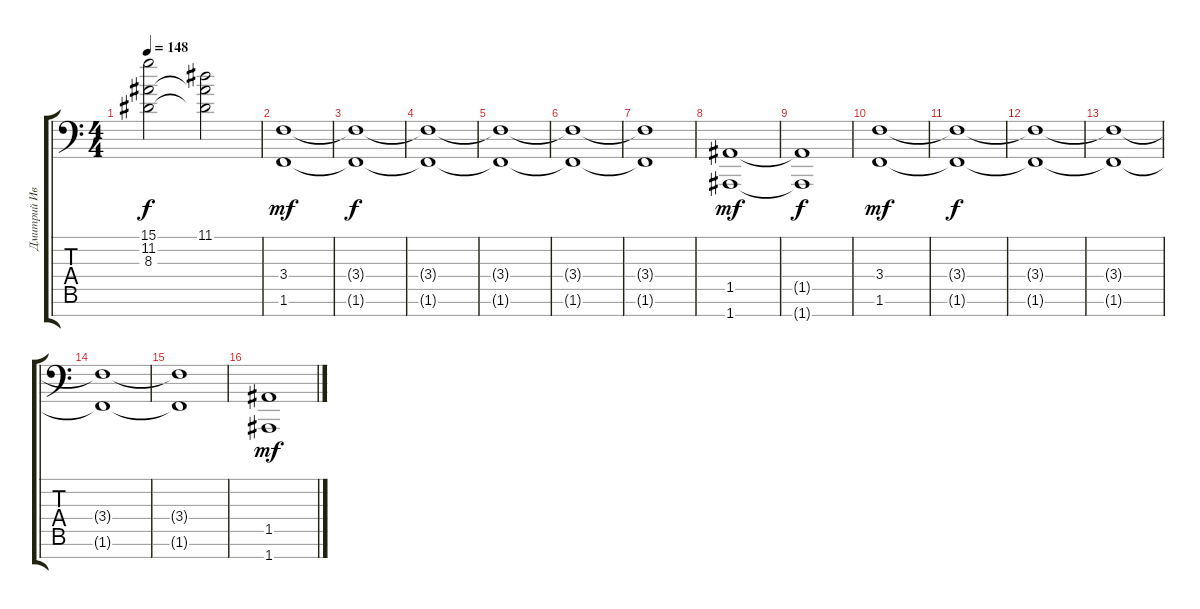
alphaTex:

\track ("Дмитрий Иванов" "Дмитрий Ив") {instrument synthstrings1}
\staff {score tabs}
\tuning (E4 B3 G3 D3 A2 E2 A1) {hide}
\ts (4 4)
\tempo 148
\clef f4
\ks c
(15.1 11.2{t} 8.3{t}).2{dy f} (11.1 11.2{t} 8.3{t}).2 |
(3.4 1.6).1{dy mf} |
(3.4{t} 1.6{t}).1{dy f} |
(3.4{t} 1.6{t}).1 |
(3.4{t} 1.6{t}).1 |
(3.4{t} 1.6{t}).1 |
(3.4{t} 1.6{t}).1 |
(1.5 1.7).1{dy mf} |
(1.5{t} 1.7{t}).1{dy f} |
(3.4 1.6).1{dy mf} |
(3.4{t} 1.6{t}).1{dy f} |
(3.4{t} 1.6{t}).1 |
(3.4{t} 1.6{t}).1 |
(3.4{t} 1.6{t}).1 |
(3.4{t} 1.6{t}).1 |
(1.5 1.7).1{dy mf}
